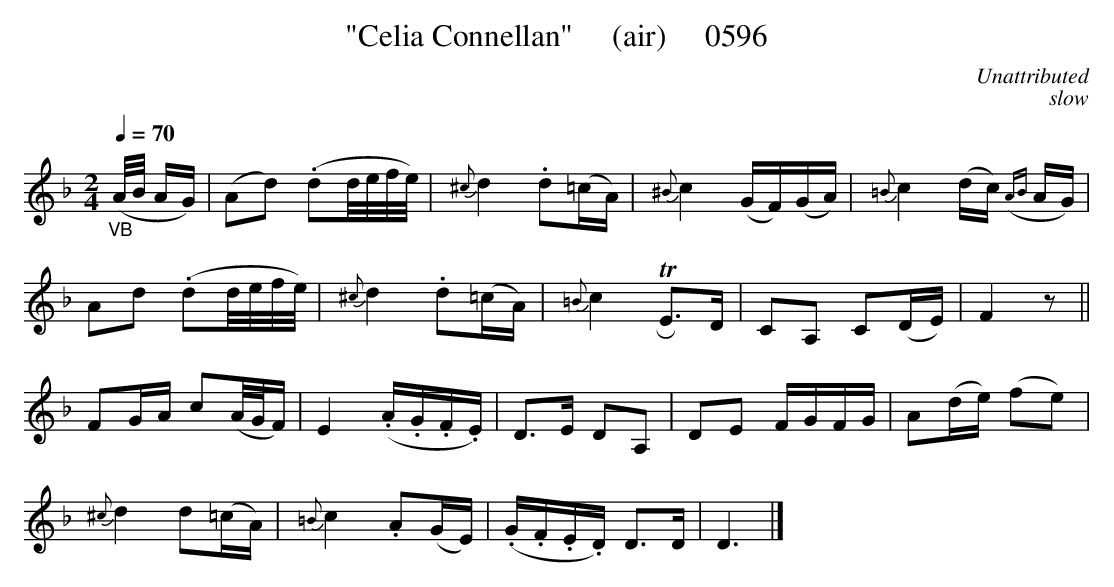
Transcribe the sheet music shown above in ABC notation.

X:1
T:"Celia Connellan"     (air)     0596
C:Unattributed
C:slow
Q:1/4=70
BRENNAN June 2003 (HTTP://WWW.SOSYOURMOM.COM)
M:2/4
L:1/16
K:F
"_VB"(A/2B/2 AG)|(A2d2) (.d2d/2e/2f/2e/2)|{^c}d4.d2(=cA)|{^B}c4(GF)(GA)|{=B}c4(dc) ({AB}AG)|
A2d2 (.d2d/2e/2f/2e/2)|{^c}d4.d2(=cA)|{=B}c4TRE3D|C2A,2 C2(DE)|F4z2||
F2GA c2(A/2G/2F)|E4(.A.G.F.E)|D3E D2A,2|D2E2 FGFG|A2(de) (f2e2)|
{^c}d4d2(=cA)|{=B}c4.A2(GE)|(.G.F.E.D) D3D|D6|]
